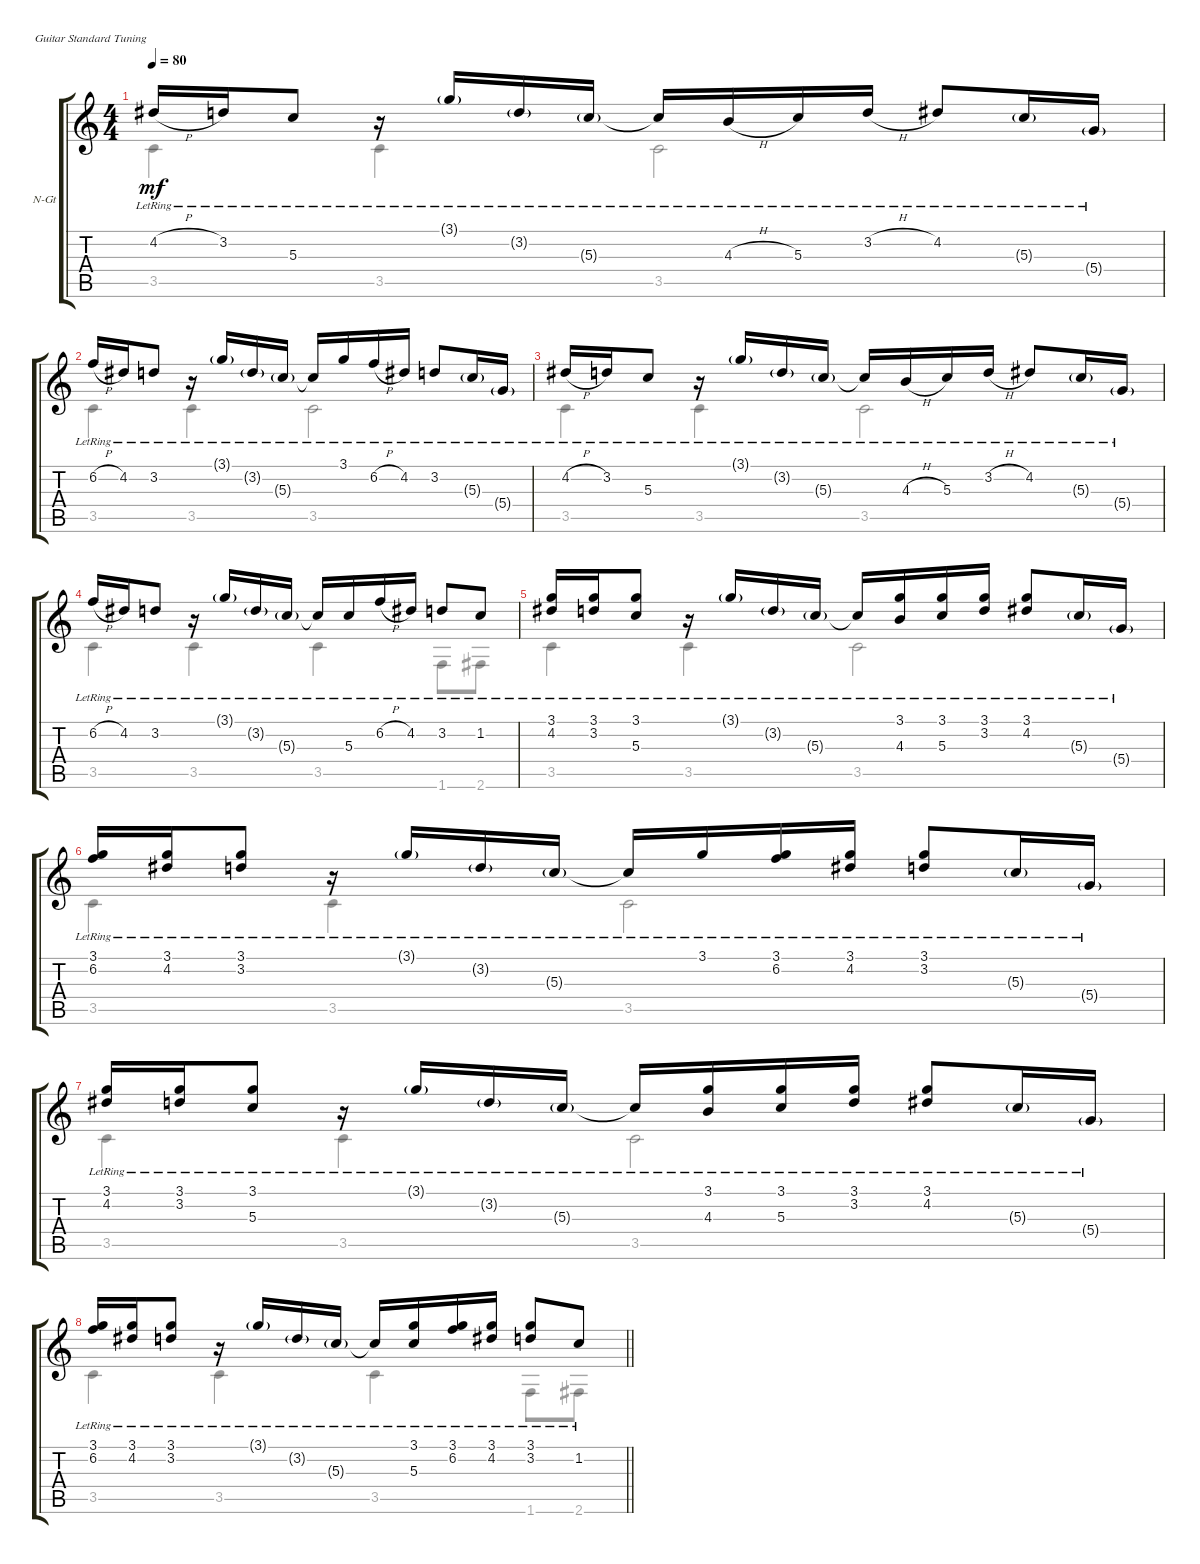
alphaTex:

\defaultSystemsLayout 4
\bracketExtendMode groupsimilarinstruments
\firstSystemTrackNameOrientation horizontal
\otherSystemsTrackNameOrientation horizontal
\track ("Nylon Guitar" "N-Gt") {instrument acousticguitarnylon}
\staff {score tabs}
\tuning (E4 B3 G3 D3 A2 E2)
\voice
\ts (4 4)
\tempo 80
\clef g2
\ks c
4.2{h lr}.16{dy mf} 3.2{lr}.16 5.3{lr}.8 r.16 3.1{g lr}.16 3.2{g lr}.16 5.3{g lr}.16 5.3{lr t}.16 4.3{h lr}.16 5.3{lr}.16 3.2{h lr}.16 4.2{lr}.8 5.3{g lr}.16 5.4{g lr}.16 |
6.2{h lr}.16 4.2{lr}.16 3.2{lr}.8 r.16 3.1{g lr}.16 3.2{g lr}.16 5.3{g lr}.16 5.3{lr t}.16 3.1{lr}.16 6.2{h lr}.16 4.2{lr}.16 3.2{lr}.8 5.3{g lr}.16 5.4{g lr}.16 |
4.2{h lr}.16 3.2{lr}.16 5.3{lr}.8 r.16 3.1{g lr}.16 3.2{g lr}.16 5.3{g lr}.16 5.3{lr t}.16 4.3{h lr}.16 5.3{lr}.16 3.2{h lr}.16 4.2{lr}.8 5.3{g lr}.16 5.4{g lr}.16 |
6.2{h lr}.16 4.2{lr}.16 3.2{lr}.8 r.16 3.1{g lr}.16 3.2{g lr}.16 5.3{g lr}.16 5.3{lr t}.16 5.3{lr}.16 6.2{h lr}.16 4.2{lr}.16 3.2{lr}.8 1.2{lr}.8 |
\scale
0.512539 (4.2{lr} 3.1).16 (3.2{lr} 3.1).16 (5.3{lr} 3.1).8 r.16 3.1{g lr}.16 3.2{g lr}.16 5.3{g lr}.16 5.3{lr t}.16 (4.3{lr} 3.1).16 (5.3{lr} 3.1).16 (3.2{lr} 3.1).16 (4.2{lr} 3.1).8 5.3{g lr}.16 5.4{g lr}.16 |
\scale
0.487569 (6.2{lr} 3.1).16 (4.2{lr} 3.1).16 (3.2{lr} 3.1).8 r.16 3.1{g lr}.16 3.2{g lr}.16 5.3{g lr}.16 5.3{lr t}.16 3.1{lr}.16 (6.2{lr} 3.1).16 (4.2{lr} 3.1).16 (3.2{lr} 3.1).8 5.3{g lr}.16 5.4{g lr}.16 |
\scale
0.537092 (4.2{lr} 3.1).16 (3.2{lr} 3.1).16 (5.3{lr} 3.1).8 r.16 3.1{g lr}.16 3.2{g lr}.16 5.3{g lr}.16 5.3{lr t}.16 (4.3{lr} 3.1).16 (5.3{lr} 3.1).16 (3.2{lr} 3.1).16 (4.2{lr} 3.1).8 5.3{g lr}.16 5.4{g lr}.16 |
\scale
0.538578
\barLineRight lightlight
(6.2{lr} 3.1).16 (4.2{lr} 3.1).16 (3.2{lr} 3.1).8 r.16 3.1{g lr}.16 3.2{g lr}.16 5.3{g lr}.16 5.3{lr t}.16 (5.3{lr} 3.1).16 (6.2{lr} 3.1).16 (4.2{lr} 3.1).16 (3.2{lr} 3.1).8 1.2{lr}.8
\voice
\clef g2
\ottava regular
\simile none
\ks c
3.5.4{dy mf} 3.5.4 3.5.2 |
3.5.4 3.5.4 3.5.2 |
3.5.4 3.5.4 3.5.2 |
3.5.4 3.5.4 3.5.4 1.6.8 2.6.8 |
\scale
0.512539 3.5.4 3.5.4 3.5.2 |
\scale
0.487569 3.5.4 3.5.4 3.5.2 |
\scale
0.537092 3.5.4 3.5.4 3.5.2 |
\scale
0.538578
\barLineRight lightlight
3.5.4 3.5.4 3.5.4 1.6.8 2.6.8
